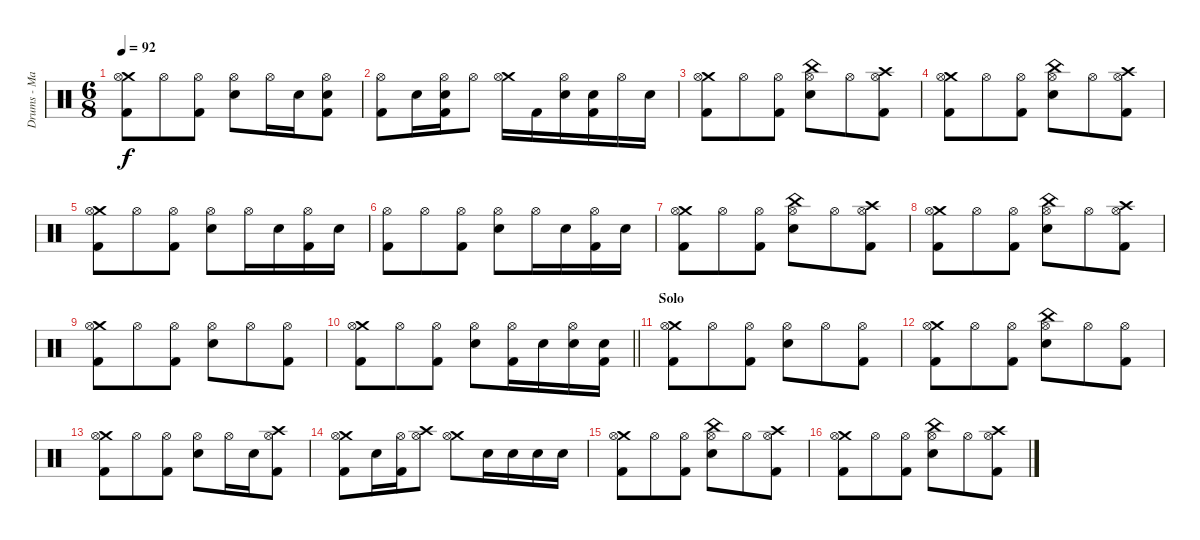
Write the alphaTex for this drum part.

\track ("Drums - Martin Mendez" "Drums - Ma") {instrument percussion}
\staff {score}
\articulation defaults
\ts (6 8)
\tempo 92
\clef neutral
\ks aminor
("Crash medium (hit)" "Hi-Hat (open)" "Kick (hit) 2").8{dy f} "Hi-Hat (open)".8 ("Hi-Hat (open)" "Kick (hit) 2").8 ("Hi-Hat (open)" "Snare (hit) 2").8 "Hi-Hat (open)".16 "Snare (hit) 2".16 ("Hi-Hat (open)" "Snare (hit) 2" "Kick (hit) 2").8 |
("Hi-Hat (open)" "Kick (hit) 2").8 "Snare (hit) 2".16 ("Hi-Hat (open)" "Snare (hit) 2" "Kick (hit) 2").16 "Hi-Hat (open)".8 ("Crash medium (hit)" "Hi-Hat (open)").16 "Kick (hit) 2".16 ("Hi-Hat (open)" "Snare (hit) 2").16 ("Snare (hit) 2" "Kick (hit) 2").16 "Hi-Hat (open)".16 "Snare (hit) 2".16 |
("Crash medium (hit)" "Hi-Hat (open)" "Kick (hit) 2").8 "Hi-Hat (open)".8 ("Hi-Hat (open)" "Kick (hit) 2").8 ("China (hit)" "Hi-Hat (open)" "Snare (hit) 2").8 "Hi-Hat (open)".8 ("Crash high (hit)" "Hi-Hat (open)" "Kick (hit) 2").8 |
("Crash medium (hit)" "Hi-Hat (open)" "Kick (hit) 2").8 "Hi-Hat (open)".8 ("Hi-Hat (open)" "Kick (hit) 2").8 ("China (hit)" "Hi-Hat (open)" "Snare (hit) 2").8 "Hi-Hat (open)".8 ("Crash high (hit)" "Hi-Hat (open)" "Kick (hit) 2").8 |
("Crash medium (hit)" "Hi-Hat (open)" "Kick (hit) 2").8 "Hi-Hat (open)".8 ("Hi-Hat (open)" "Kick (hit) 2").8 ("Hi-Hat (open)" "Snare (hit) 2").8 "Hi-Hat (open)".16 "Snare (hit) 2".16 ("Hi-Hat (open)" "Kick (hit) 2").16 "Snare (hit) 2".16 |
("Hi-Hat (open)" "Kick (hit) 2").8 "Hi-Hat (open)".8 ("Hi-Hat (open)" "Kick (hit) 2").8 ("Hi-Hat (open)" "Snare (hit) 2").8 "Hi-Hat (open)".16 "Snare (hit) 2".16 ("Hi-Hat (open)" "Kick (hit) 2").16 "Snare (hit) 2".16 |
("Crash medium (hit)" "Hi-Hat (open)" "Kick (hit) 2").8 "Hi-Hat (open)".8 ("Hi-Hat (open)" "Kick (hit) 2").8 ("China (hit)" "Hi-Hat (open)" "Snare (hit) 2").8 "Hi-Hat (open)".8 ("Crash high (hit)" "Hi-Hat (open)" "Kick (hit) 2").8 |
("Crash medium (hit)" "Hi-Hat (open)" "Kick (hit) 2").8 "Hi-Hat (open)".8 ("Hi-Hat (open)" "Kick (hit) 2").8 ("China (hit)" "Hi-Hat (open)" "Snare (hit) 2").8 "Hi-Hat (open)".8 ("Crash high (hit)" "Hi-Hat (open)" "Kick (hit) 2").8 |
("Crash medium (hit)" "Hi-Hat (open)" "Kick (hit) 2").8 "Hi-Hat (open)".8 ("Hi-Hat (open)" "Kick (hit) 2").8 ("Hi-Hat (open)" "Snare (hit) 2").8 "Hi-Hat (open)".8 ("Hi-Hat (open)" "Kick (hit) 2").8 |
\barLineRight lightlight
("Crash medium (hit)" "Hi-Hat (open)" "Kick (hit) 2").8 "Hi-Hat (open)".8 ("Hi-Hat (open)" "Kick (hit) 2").8 ("Hi-Hat (open)" "Snare (hit) 2").8 ("Hi-Hat (open)" "Kick (hit) 2").16 "Snare (hit) 2".16 ("Hi-Hat (open)" "Snare (hit) 2").16 ("Snare (hit) 2" "Kick (hit) 2").16 |
\section ("" "Solo")
("Crash medium (hit)" "Hi-Hat (open)" "Kick (hit) 2").8 "Hi-Hat (open)".8 ("Hi-Hat (open)" "Kick (hit) 2").8 ("Hi-Hat (open)" "Snare (hit) 2").8 "Hi-Hat (open)".8 ("Hi-Hat (open)" "Kick (hit) 2").8 |
("Crash medium (hit)" "Hi-Hat (open)" "Kick (hit) 2").8 "Hi-Hat (open)".8 ("Hi-Hat (open)" "Kick (hit) 2").8 ("China (hit)" "Hi-Hat (open)" "Snare (hit) 2").8 "Hi-Hat (open)".8 ("Hi-Hat (open)" "Kick (hit) 2").8 |
("Crash medium (hit)" "Hi-Hat (open)" "Kick (hit) 2").8 "Hi-Hat (open)".8 ("Hi-Hat (open)" "Kick (hit) 2").8 ("Hi-Hat (open)" "Snare (hit) 2").8 "Hi-Hat (open)".16 "Snare (hit) 2".16 ("Crash high (hit)" "Hi-Hat (open)" "Kick (hit) 2").8 |
("Crash medium (hit)" "Hi-Hat (open)" "Kick (hit) 2").8 "Snare (hit) 2".16 ("Hi-Hat (open)" "Kick (hit) 2").16 ("Crash high (hit)" "Hi-Hat (open)").8 ("Crash medium (hit)" "Hi-Hat (open)").8 "Snare (hit) 2".16 "Snare (hit) 2".16 "Snare (hit) 2".16 "Snare (hit) 2".16 |
("Crash medium (hit)" "Hi-Hat (open)" "Kick (hit) 2").8 "Hi-Hat (open)".8 ("Hi-Hat (open)" "Kick (hit) 2").8 ("China (hit)" "Hi-Hat (open)" "Snare (hit) 2").8 "Hi-Hat (open)".8 ("Crash high (hit)" "Hi-Hat (open)" "Kick (hit) 2").8 |
("Crash medium (hit)" "Hi-Hat (open)" "Kick (hit) 2").8 "Hi-Hat (open)".8 ("Hi-Hat (open)" "Kick (hit) 2").8 ("China (hit)" "Hi-Hat (open)" "Snare (hit) 2").8 "Hi-Hat (open)".8 ("Crash high (hit)" "Hi-Hat (open)" "Kick (hit) 2").8
